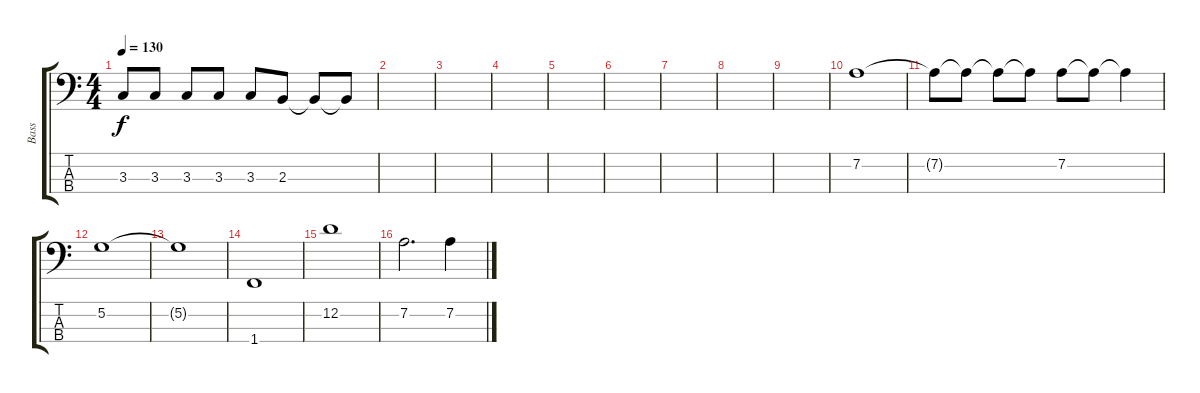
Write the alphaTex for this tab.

\track ("Bass" "Bass") {instrument electricbassfinger}
\staff {score tabs}
\tuning (G2 D2 A1 E1) {hide}
\ts (4 4)
\tempo 130
\clef f4
\ks c
3.3.8{dy f} 3.3.8 3.3.8 3.3.8 3.3.8 2.3.8 2.3{t}.8 2.3{t}.8 |
|
|
|
|
|
|
|
|
7.2.1 |
7.2{t}.8 7.2{t}.8 7.2{t}.8 7.2{t}.8 7.2.8 7.2{t}.8 7.2{t}.4 |
5.2.1 |
5.2{t}.1 |
1.4.1 |
12.2.1 |
7.2.2{d} 7.2.4
